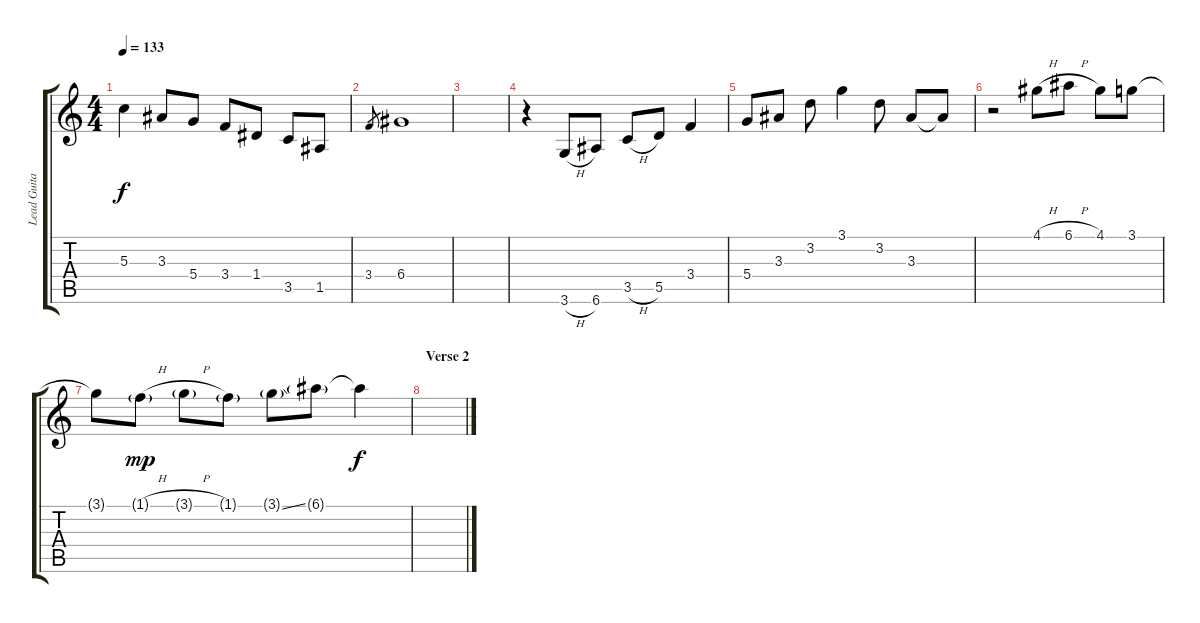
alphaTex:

\track ("Lead Guitar" "Lead Guita") {instrument electricguitarjazz}
\staff {score tabs}
\tuning (E4 B3 G3 D3 A2 E2) {hide}
\ts (4 4)
\tempo 133
\clef g2
\ks c
5.3.4{dy f} 3.3.8 5.4.8 3.4.8 1.4.8 3.5.8 1.5.8 |
3.4.8{gr} 6.4.1 |
|
r.4{volume 10} 3.6{h}.8 6.6.8 3.5{h}.8 5.5.8 3.4.4 |
5.4.8 3.3.8 3.2.8 3.1.4 3.2.8 3.3.8 3.3{t}.8 |
r.2 4.1{h}.8 6.1{h}.8 4.1.8 3.1.8 |
3.1{t}.8 1.1{h g}.8{dy mp} 3.1{h g}.8 1.1{g}.8 3.1{ss g}.8 6.1{g}.8 6.1{t}.4{dy f} |
\section ("" "Verse 2")
